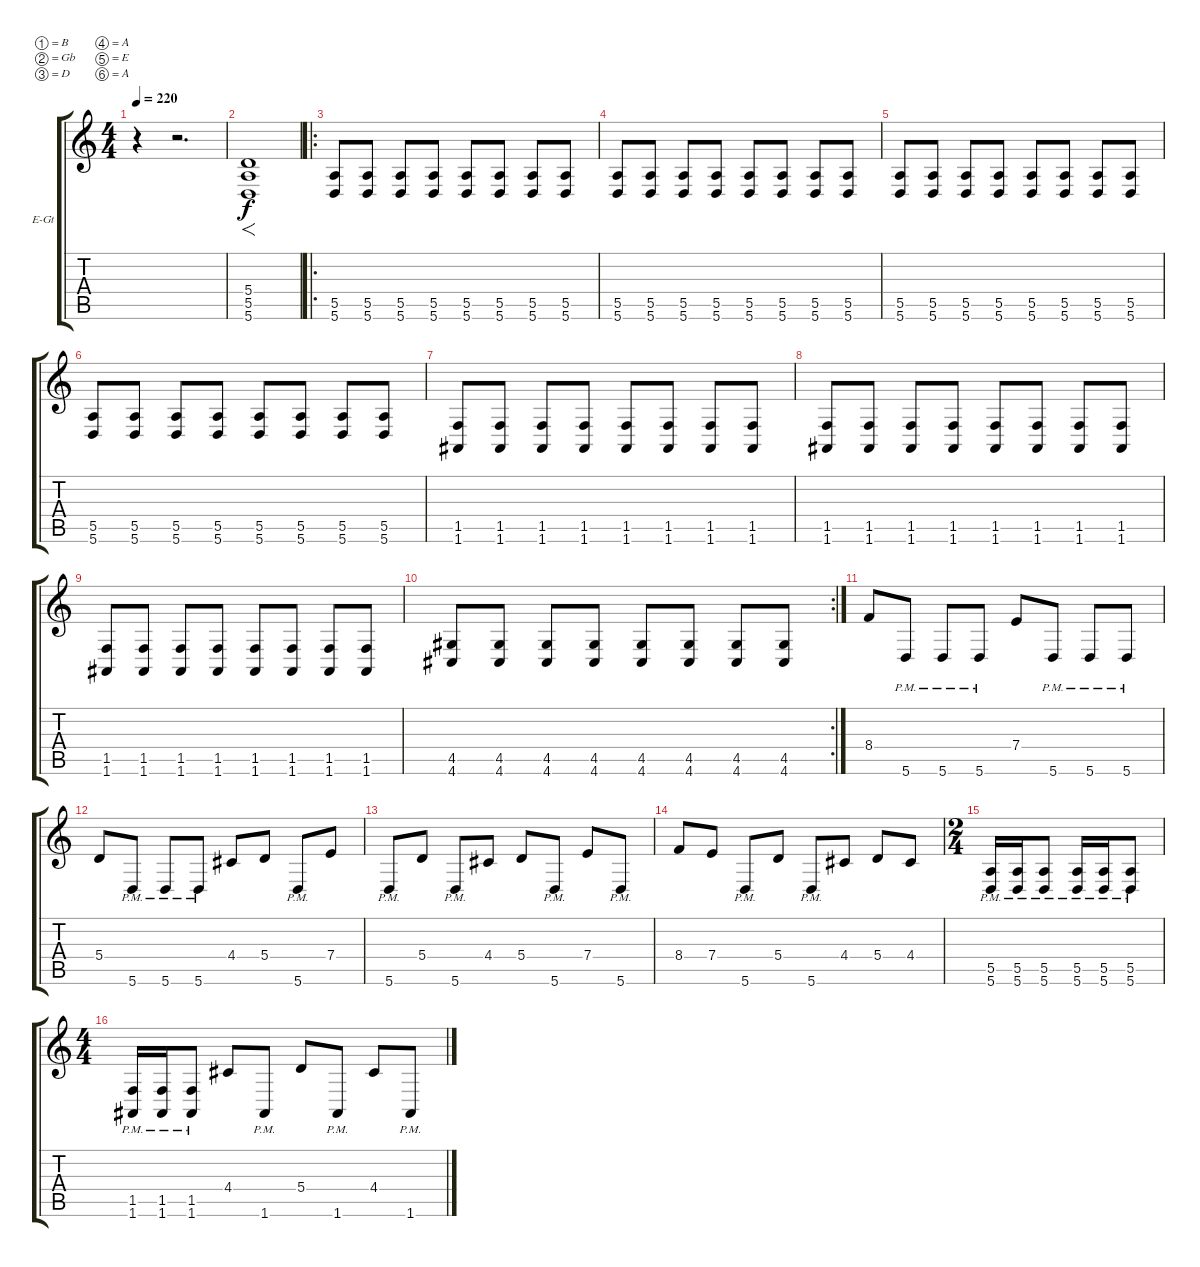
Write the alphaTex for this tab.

\defaultSystemsLayout 4
\bracketExtendMode groupsimilarinstruments
\firstSystemTrackNameOrientation horizontal
\otherSystemsTrackNameOrientation horizontal
\track ("Electric Guitar" "E-Gt") {instrument distortionguitar}
\staff {score tabs}
\tuning (B3 Gb3 D3 A2 E2 A1)
\ts (4 4)
\tempo 220
\clef g2
\ks c
r.4{dy f instrument distortionguitar} r.2{d} |
(5.4 5.6 5.5).1{f} |
\ro
(5.6 5.5).8 (5.6 5.5).8 (5.6 5.5).8 (5.6 5.5).8 (5.6 5.5).8 (5.6 5.5).8 (5.6 5.5).8 (5.6 5.5).8 |
(5.6 5.5).8 (5.6 5.5).8 (5.6 5.5).8 (5.6 5.5).8 (5.6 5.5).8 (5.6 5.5).8 (5.6 5.5).8 (5.6 5.5).8 |
(5.5 5.6).8 (5.5 5.6).8 (5.5 5.6).8 (5.5 5.6).8 (5.5 5.6).8 (5.5 5.6).8 (5.5 5.6).8 (5.5 5.6).8 |
(5.5 5.6).8 (5.5 5.6).8 (5.5 5.6).8 (5.5 5.6).8 (5.5 5.6).8 (5.5 5.6).8 (5.5 5.6).8 (5.5 5.6).8 |
(1.5 1.6).8 (1.5 1.6).8 (1.5 1.6).8 (1.5 1.6).8 (1.6 1.5).8 (1.6 1.5).8 (1.5 1.6).8 (1.5 1.6).8 |
(1.5 1.6).8 (1.5 1.6).8 (1.5 1.6).8 (1.5 1.6).8 (1.5 1.6).8 (1.5 1.6).8 (1.5 1.6).8 (1.5 1.6).8 |
(1.5 1.6).8 (1.5 1.6).8 (1.6 1.5).8 (1.6 1.5).8 (1.5 1.6).8 (1.5 1.6).8 (1.5 1.6).8 (1.5 1.6).8 |
\rc 2
(4.5 4.6).8 (4.5 4.6).8 (4.5 4.6).8 (4.5 4.6).8 (4.5 4.6).8 (4.5 4.6).8 (4.5 4.6).8 (4.5 4.6).8 |
8.4.8 5.6{pm}.8 5.6{pm}.8 5.6{pm}.8 7.4.8 5.6{pm}.8 5.6{pm}.8 5.6{pm}.8 |
5.4.8 5.6{pm}.8 5.6{pm}.8 5.6{pm}.8 4.4.8 5.4.8 5.6{pm}.8 7.4.8 |
5.6{pm}.8 5.4.8 5.6{pm}.8 4.4.8 5.4.8 5.6{pm}.8 7.4.8 5.6{pm}.8 |
8.4.8 7.4.8 5.6{pm}.8 5.4.8 5.6{pm}.8 4.4.8 5.4.8 4.4.8 |
\ts (2 4)
(5.6{pm} 5.5).16 (5.6{pm} 5.5).16 (5.6{pm} 5.5).8 (5.6{pm} 5.5).16 (5.6{pm} 5.5).16 (5.6{pm} 5.5).8 |
\ts (4 4)
(1.6{pm} 1.5).16 (1.6{pm} 1.5).16 (1.6{pm} 1.5).8 4.4.8 1.6{pm}.8 5.4.8 1.6{pm}.8 4.4.8 1.6{pm}.8
